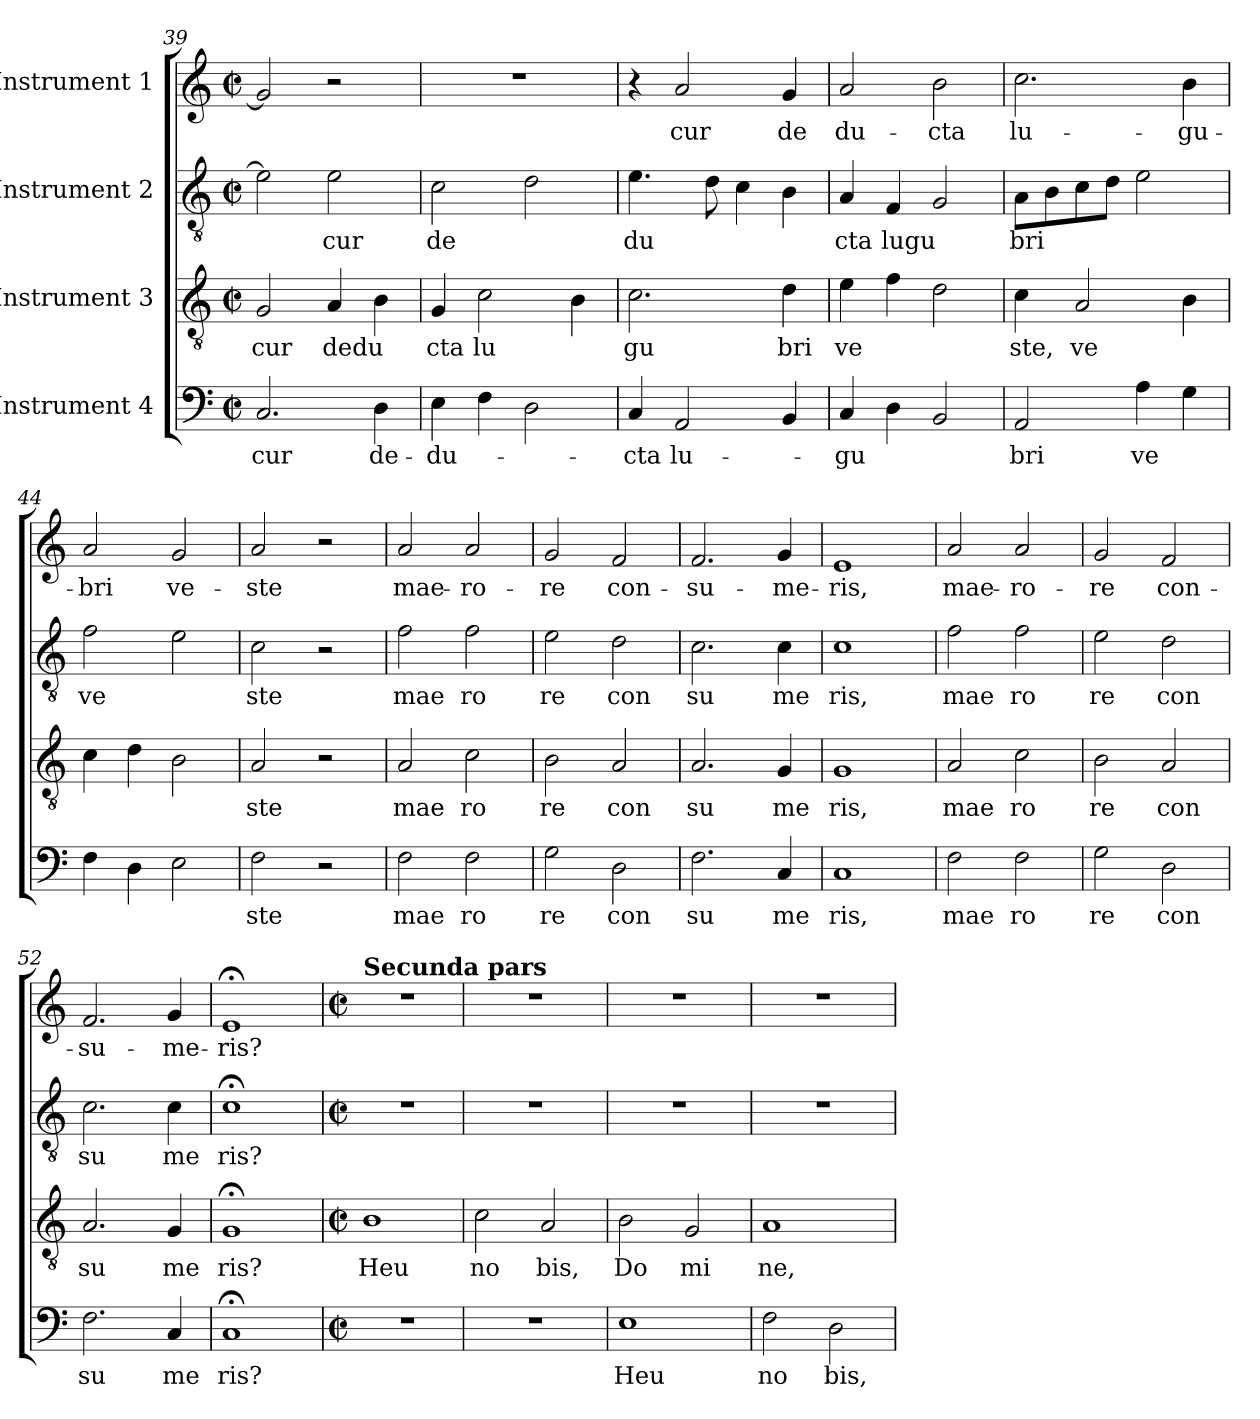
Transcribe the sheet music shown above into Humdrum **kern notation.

**kern	**text	**kern	**text	**kern	**text	**kern	**text
*part4	*part4	*part3	*part3	*part2	*part2	*part1	*part1
*staff4	*staff4	*staff3	*staff3	*staff2	*staff2	*staff1	*staff1
*I"Instrument 4	*	*I"Instrument 3	*	*I"Instrument 2	*	*I"Instrument 1	*
*clefF4	*	*clefGv2	*	*clefGv2	*	*clefG2	*
*M2/2	*	*M2/2	*	*M2/2	*	*M2/2	*
*met(c|)	*	*met(c|)	*	*met(c|)	*	*met(c|)	*
=39	=39	=39	=39	=39	=39	=39	=39
!	!LO:LY:b:cj	!	!LO:LY:b:cj	!	!	!	!
2.C/	cur	2G/	cur	2e\]	.	2g/]	.
!	!	!	!LO:LY:b	!	!LO:LY:b:cj	!	!
.	.	4A/	dedu	2e\	cur	2r	.
!	!LO:LY:b:cj	!	!	!	!	!	!
4D\	de-	4B\	.	.	.	.	.
=40	=40	=40	=40	=40	=40	=40	=40
!	!LO:LY:b	!	!LO:LY:b:cj	!	!LO:LY:b:cj	!	!
4E\	-du-	4G/	cta	2c\	de	1r	.
!	!	!	!LO:LY:b:cj	!	!	!	!
4F\	.	2c\	lu	.	.	.	.
2D\	.	.	.	2d\	.	.	.
.	.	4B\	.	.	.	.	.
=41	=41	=41	=41	=41	=41	=41	=41
!	!LO:LY:b:cj	!	!LO:LY:b:cj	!	!LO:LY:b	!	!
4C/	-cta	2.c\	gu	4.e\	du	4r	.
!	!LO:LY:b:cj	!	!	!	!	!	!LO:LY:b:cj
2AA/	lu-	.	.	.	.	2a/	cur
.	.	.	.	8d\	.	.	.
.	.	.	.	4c\	.	.	.
!	!	!	!LO:LY:b:cj	!	!	!	!LO:LY:b:cj
4BB/	.	4d\	bri	4B\	.	4g/	de
!!LO:LB:g=z
=42	=42	=42	=42	=42	=42	=42	=42
!	!LO:LY:b	!	!LO:LY:b:cj	!	!LO:LY:b:cj	!	!LO:LY:b:cj
4C/	-gu	4e\	ve	4A/	cta	2a/	du-
!	!	!	!	!	!LO:LY:b	!	!
4D\	.	4f\	.	4F/	lugu	.	.
!	!	!	!	!	!	!	!LO:LY:b:cj
2BB/	.	2d\	.	2G/	.	2b\	-cta
=43	=43	=43	=43	=43	=43	=43	=43
!	!LO:LY:b:cj	!	!LO:LY:b:cj	!	!LO:LY:b	!	!LO:LY:b:cj
2AA/	bri	4c\	ste,	8A\L	bri	2.cc\	lu-
.	.	.	.	8B\	.	.	.
!	!	!	!LO:LY:b:cj	!	!	!	!
.	.	2A/	ve	8c\	.	.	.
.	.	.	.	8d\J	.	.	.
!	!LO:LY:b:cj	!	!	!	!	!	!
4A\	ve	.	.	2e\	.	.	.
!	!	!	!	!	!	!	!LO:LY:b:cj
4G\	.	4B\	.	.	.	4b\	-gu-
=44	=44	=44	=44	=44	=44	=44	=44
!	!	!	!	!	!LO:LY:b:cj	!	!LO:LY:b:cj
4F\	.	4c\	.	2f\	ve	2a/	-bri
4D\	.	4d\	.	.	.	.	.
!	!	!	!	!	!	!	!LO:LY:b:cj
2E\	.	2B\	.	2e\	.	2g/	ve-
=45	=45	=45	=45	=45	=45	=45	=45
!	!LO:LY:b:cj	!	!LO:LY:b:cj	!	!LO:LY:b:cj	!	!LO:LY:b:cj
2F\	ste	2A/	ste	2c\	ste	2a/	-ste
2r	.	2r	.	2r	.	2r	.
=46	=46	=46	=46	=46	=46	=46	=46
!	!LO:LY:b:cj	!	!LO:LY:b:cj	!	!LO:LY:b:cj	!	!LO:LY:b:cj
2F\	mae	2A/	mae	2f\	mae	2a/	mae-
!	!LO:LY:b:cj	!	!LO:LY:b:cj	!	!LO:LY:b:cj	!	!LO:LY:b:cj
2F\	ro	2c\	ro	2f\	ro	2a/	-ro-
=47	=47	=47	=47	=47	=47	=47	=47
!	!LO:LY:b:cj	!	!LO:LY:b:cj	!	!LO:LY:b:cj	!	!LO:LY:b:cj
2G\	re	2B\	re	2e\	re	2g/	-re
!	!LO:LY:b:cj	!	!LO:LY:b:cj	!	!LO:LY:b:cj	!	!LO:LY:b:cj
2D\	con	2A/	con	2d\	con	2f/	con-
=48	=48	=48	=48	=48	=48	=48	=48
!	!LO:LY:b:cj	!	!LO:LY:b:cj	!	!LO:LY:b:cj	!	!LO:LY:b:cj
2.F\	su	2.A/	su	2.c\	su	2.f/	-su-
!	!LO:LY:b:cj	!	!LO:LY:b:cj	!	!LO:LY:b:cj	!	!LO:LY:b:cj
4C/	me	4G/	me	4c\	me	4g/	-me-
=49	=49	=49	=49	=49	=49	=49	=49
!	!LO:LY:b:cj	!	!LO:LY:b:cj	!	!LO:LY:b:cj	!	!LO:LY:b:cj
1C	ris,	1G	ris,	1c	ris,	1e	-ris,
=50	=50	=50	=50	=50	=50	=50	=50
!	!LO:LY:b:cj	!	!LO:LY:b:cj	!	!LO:LY:b:cj	!	!LO:LY:b:cj
2F\	mae	2A/	mae	2f\	mae	2a/	mae-
!	!LO:LY:b:cj	!	!LO:LY:b:cj	!	!LO:LY:b:cj	!	!LO:LY:b:cj
2F\	ro	2c\	ro	2f\	ro	2a/	-ro-
=51	=51	=51	=51	=51	=51	=51	=51
!	!LO:LY:b:cj	!	!LO:LY:b:cj	!	!LO:LY:b:cj	!	!LO:LY:b:cj
2G\	re	2B\	re	2e\	re	2g/	-re
!	!LO:LY:b:cj	!	!LO:LY:b:cj	!	!LO:LY:b:cj	!	!LO:LY:b:cj
2D\	con	2A/	con	2d\	con	2f/	con-
=52	=52	=52	=52	=52	=52	=52	=52
!	!LO:LY:b:cj	!	!LO:LY:b:cj	!	!LO:LY:b:cj	!	!LO:LY:b:cj
2.F\	su	2.A/	su	2.c\	su	2.f/	-su-
!	!LO:LY:b:cj	!	!LO:LY:b:cj	!	!LO:LY:b:cj	!	!LO:LY:b:cj
4C/	me	4G/	me	4c\	me	4g/	-me-
=53	=53	=53	=53	=53	=53	=53	=53
!	!LO:LY:b:cj	!	!LO:LY:b:cj	!	!LO:LY:b:cj	!	!LO:LY:b:cj
1C;<	ris?	1G;<	ris?	1c;<	ris?	1e;<	-ris?
!!LO:LB:g=z
=54	=54	=54	=54	=54	=54	=54	=54
*M2/2	*	*M2/2	*	*M2/2	*	*M2/2	*
*met(c|)	*	*met(c|)	*	*met(c|)	*	*met(c|)	*
!	!	!	!	!	!	!LO:TX:a:B:t=Secunda pars	!
!	!	!	!LO:LY:b:cj	!	!	!	!
1r	.	1B	Heu	1r	.	1r	.
=55	=55	=55	=55	=55	=55	=55	=55
!	!	!	!LO:LY:b:cj	!	!	!	!
1r	.	2c\	no	1r	.	1r	.
!	!	!	!LO:LY:b:cj	!	!	!	!
.	.	2A/	bis,	.	.	.	.
=56	=56	=56	=56	=56	=56	=56	=56
!	!LO:LY:b:cj	!	!LO:LY:b:cj	!	!	!	!
1E	Heu	2B\	Do	1r	.	1r	.
!	!	!	!LO:LY:b:cj	!	!	!	!
.	.	2G/	mi	.	.	.	.
=57	=57	=57	=57	=57	=57	=57	=57
!	!LO:LY:b:cj	!	!LO:LY:b:cj	!	!	!	!
2F\	no	1A	ne,	1r	.	1r	.
!	!LO:LY:b:cj	!	!	!	!	!	!
2D\	bis,	.	.	.	.	.	.
=	=	=	=	=	=	=	=
*-	*-	*-	*-	*-	*-	*-	*-
